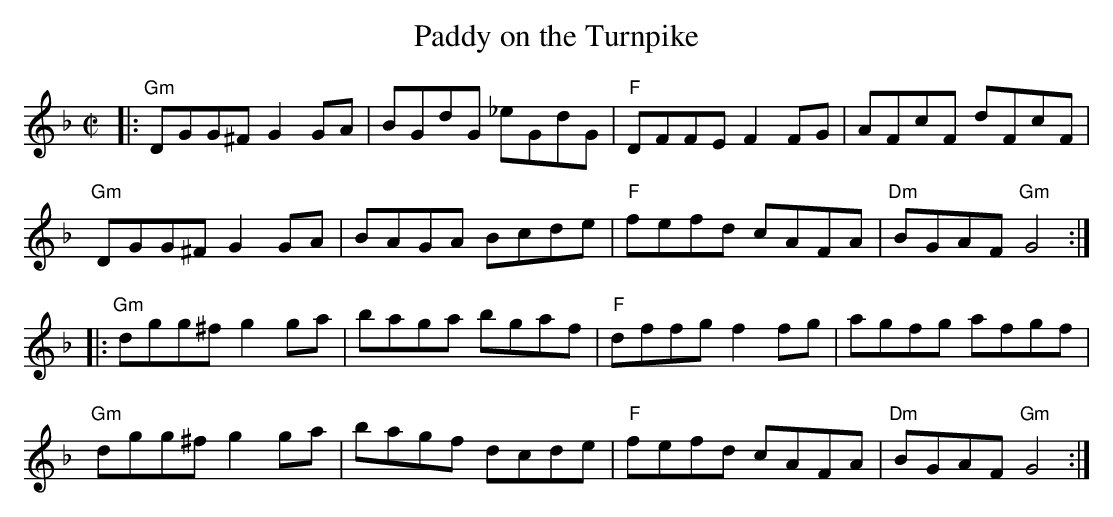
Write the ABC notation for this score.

X:1
T: Paddy on the Turnpike
M: C|
L: 1/8
K: Gdor
|: "Gm"DGG^F G2GA | BGdG _eGdG | "F"DFFE F2FG |     AFcF   dFcF |
y  "Gm"DGG^F G2GA | BAGA  Bcde | "F"fefd cAFA | "Dm"BGAF "Gm"G4 :|
|: "Gm"dgg^f g2ga | baga bgaf | "F"dffg f2fg |     agfg   afgf |
y  "Gm"dgg^f g2ga | bagf dcde | "F"fefd cAFA | "Dm"BGAF "Gm"G4 :|
